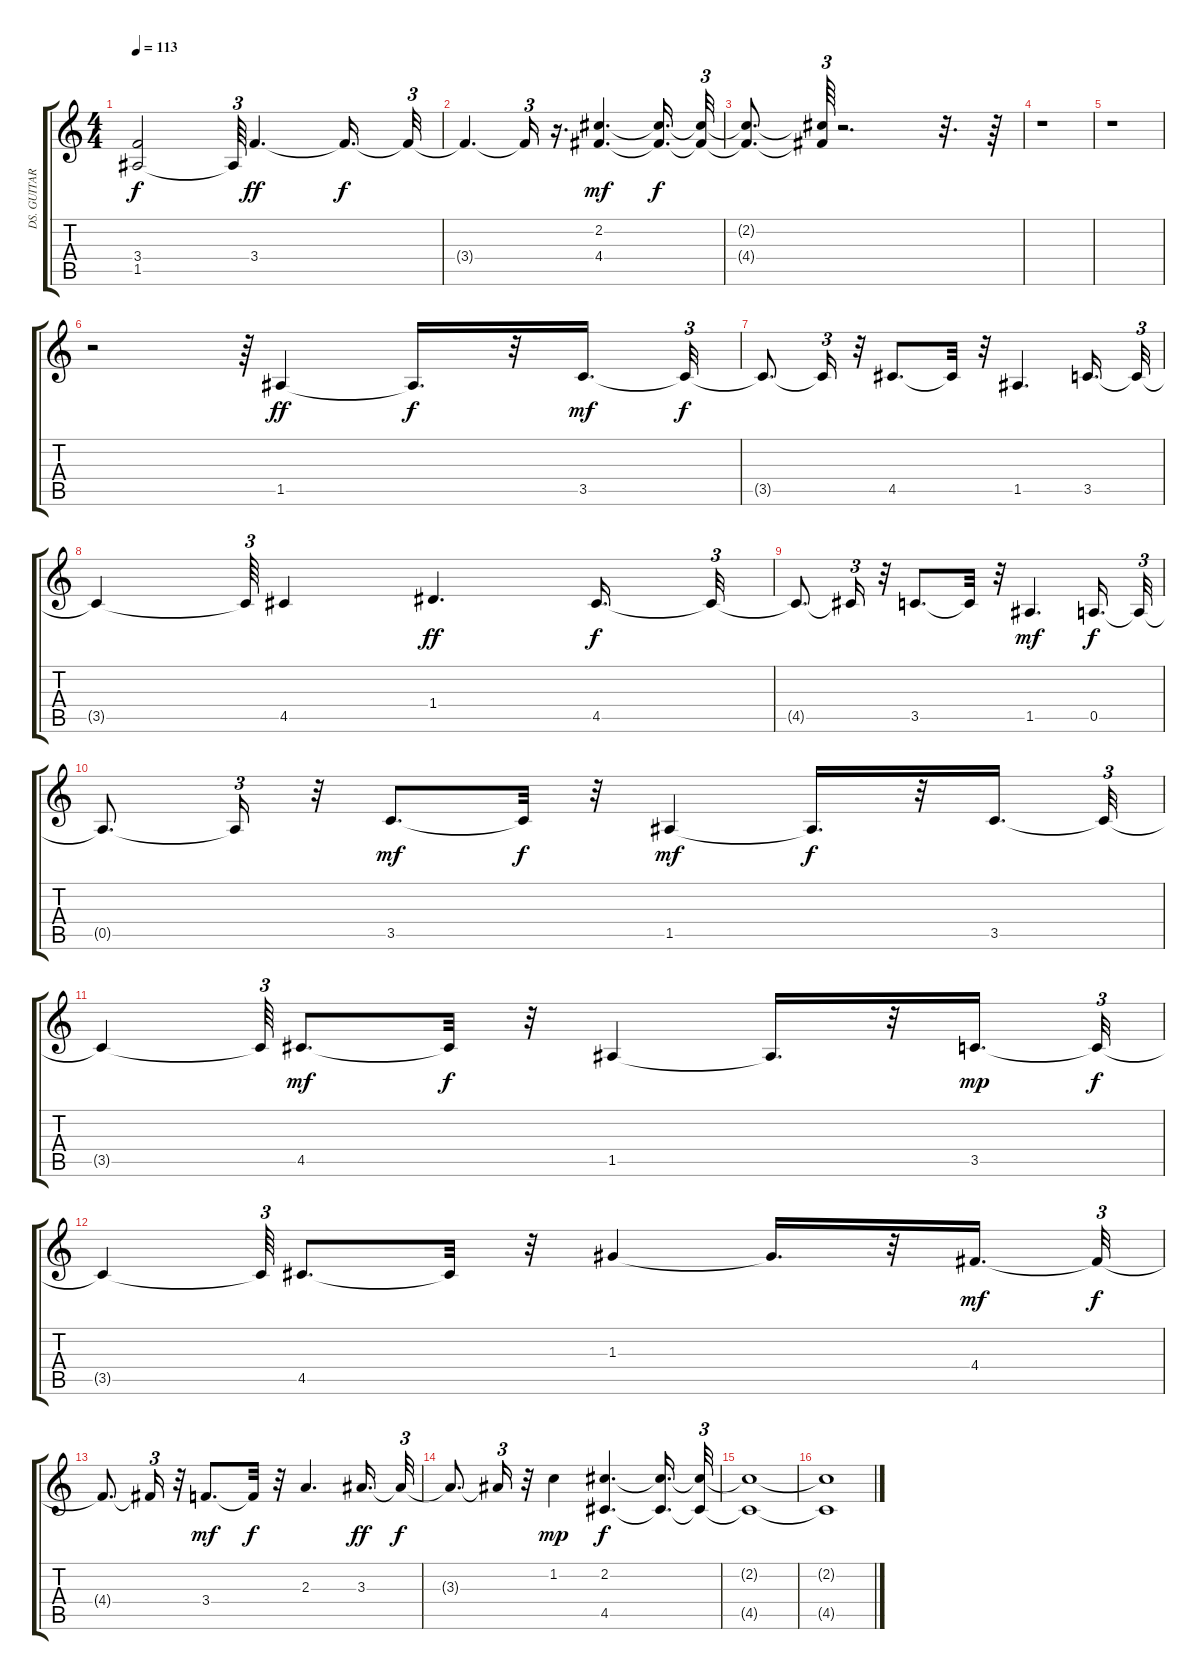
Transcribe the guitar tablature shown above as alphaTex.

\track ("DS. GUITAR" "DS. GUITAR") {instrument distortionguitar}
\staff {score tabs}
\tuning (E4 B3 G3 D3 A2 E2) {hide}
\ts (4 4)
\tempo 113
\clef g2
\ks c
(3.4{t} 1.5{t}).2{dy f} 1.5{t}.64{tu (3 2)} 3.4.4{d dy ff} 3.4{t}.16{d dy f} 3.4{t}.32{tu (3 2)} |
3.4{t}.4{d} 3.4{t}.16{tu (3 2)} r.16{d} (2.2 4.4).4{d dy mf} (2.2{t} 4.4{t}).16{d dy f} (2.2{t} 4.4{t}).32{tu (3 2)} |
(2.2{t} 4.4{t}).8{d} (2.2{t} 4.4{t}).64{tu (3 2)} r.2{d} r.32{d} r.64 |
r.1 |
r.1 |
r.2 r.64{tu (3 2)} 1.5.4{dy ff} 1.5{t}.16{d dy f} r.32 3.5.16{d dy mf volume 10} 3.5{t}.32{tu (3 2) dy f} |
3.5{t}.8{d} 3.5{t}.16{tu (3 2)} r.32 4.5.8{d} 4.5{t}.32 r.32 1.5.4{d} 3.5.16{d} 3.5{t}.32{tu (3 2)} |
3.5{t}.4 3.5{t}.64{tu (3 2)} 4.5.4 1.4.4{d dy ff} 4.5.16{d dy f} 4.5{t}.32{tu (3 2)} |
4.5{t}.8{d} 4.5{t}.16{tu (3 2)} r.32 3.5.8{d} 3.5{t}.32 r.32 1.5.4{d dy mf} 0.5.16{d dy f} 0.5{t}.32{tu (3 2)} |
0.5{t}.8{d} 0.5{t}.16{tu (3 2)} r.32 3.5.8{d dy mf} 3.5{t}.32{dy f} r.32 1.5.4{dy mf} 1.5{t}.16{d dy f} r.32 3.5.16{d} 3.5{t}.32{tu (3 2)} |
3.5{t}.4 3.5{t}.64{tu (3 2)} 4.5.8{d dy mf} 4.5{t}.32{dy f} r.32 1.5.4 1.5{t}.16{d} r.32 3.5.16{d dy mp} 3.5{t}.32{tu (3 2) dy f} |
3.5{t}.4 3.5{t}.64{tu (3 2)} 4.5.8{d} 4.5{t}.32 r.32 1.3.4 1.3{t}.16{d} r.32 4.4.16{d dy mf} 4.4{t}.32{tu (3 2) dy f} |
4.4{t}.8{d} 4.4{t}.16{tu (3 2)} r.32 3.4.8{d dy mf} 3.4{t}.32{dy f} r.32 2.3.4{d} 3.3.16{d dy ff} 3.3{t}.32{tu (3 2) dy f} |
3.3{t}.8{d} 3.3{t}.16{tu (3 2)} r.32 1.2.4{dy mp} (2.2 4.5).4{d dy f} (2.2{t} 4.5{t}).16{d} (2.2{t} 4.5{t}).32{tu (3 2)} |
(2.2{t} 4.5{t}).1 |
(2.2{t} 4.5{t}).1
